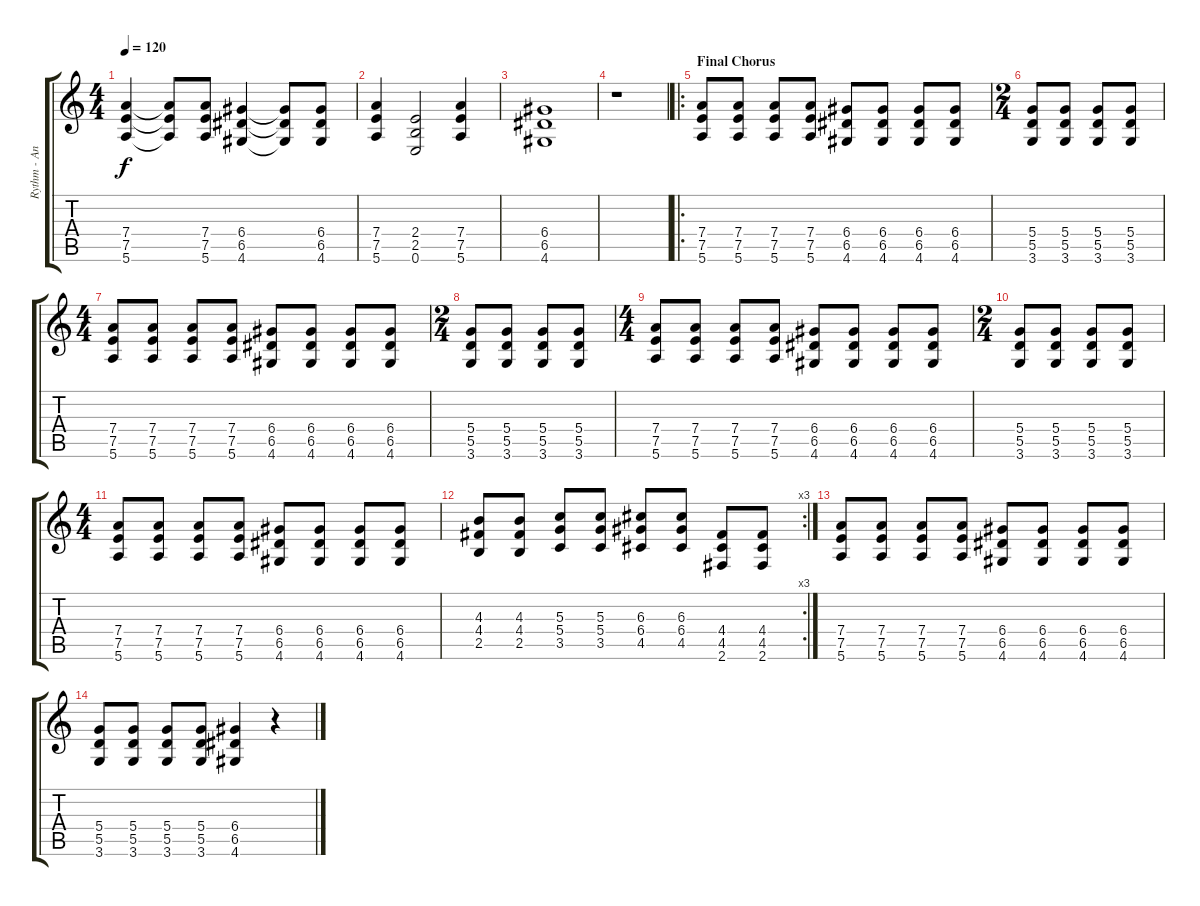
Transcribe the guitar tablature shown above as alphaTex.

\track ("Rythm - Andy" "Rythm - An") {instrument overdrivenguitar}
\staff {score tabs}
\tuning (E4 B3 G3 D3 A2 E2) {hide}
\ts (4 4)
\tempo 120
\clef g2
\ks c
(7.4 7.5 5.6).4{dy f} (7.4{t} 7.5{t} 5.6{t}).8 (7.4 7.5 5.6).8 (6.4 6.5 4.6).4 (6.4{t} 6.5{t} 4.6{t}).8 (6.4 6.5 4.6).8 |
(7.4 7.5 5.6).4 (2.4 2.5 0.6).2 (7.4 7.5 5.6).4 |
(6.4 6.5 4.6).1 |
r.1 |
\ro
\section ("" "Final Chorus")
(7.4 7.5 5.6).8 (7.4 7.5 5.6).8 (7.4 7.5 5.6).8 (7.4 7.5 5.6).8 (6.4 6.5 4.6).8 (6.4 6.5 4.6).8 (6.4 6.5 4.6).8 (6.4 6.5 4.6).8 |
\ts (2 4)
(5.4 5.5 3.6).8 (5.4 5.5 3.6).8 (5.4 5.5 3.6).8 (5.4 5.5 3.6).8 |
\ts (4 4)
(7.4 7.5 5.6).8 (7.4 7.5 5.6).8 (7.4 7.5 5.6).8 (7.4 7.5 5.6).8 (6.4 6.5 4.6).8 (6.4 6.5 4.6).8 (6.4 6.5 4.6).8 (6.4 6.5 4.6).8 |
\ts (2 4)
(5.4 5.5 3.6).8 (5.4 5.5 3.6).8 (5.4 5.5 3.6).8 (5.4 5.5 3.6).8 |
\ts (4 4)
(7.4 7.5 5.6).8 (7.4 7.5 5.6).8 (7.4 7.5 5.6).8 (7.4 7.5 5.6).8 (6.4 6.5 4.6).8 (6.4 6.5 4.6).8 (6.4 6.5 4.6).8 (6.4 6.5 4.6).8 |
\ts (2 4)
(5.4 5.5 3.6).8 (5.4 5.5 3.6).8 (5.4 5.5 3.6).8 (5.4 5.5 3.6).8 |
\ts (4 4)
(7.4 7.5 5.6).8 (7.4 7.5 5.6).8 (7.4 7.5 5.6).8 (7.4 7.5 5.6).8 (6.4 6.5 4.6).8 (6.4 6.5 4.6).8 (6.4 6.5 4.6).8 (6.4 6.5 4.6).8 |
\rc 3
(4.3 4.4 2.5).8 (4.3 4.4 2.5).8 (5.3 5.4 3.5).8 (5.3 5.4 3.5).8 (6.3 6.4 4.5).8 (6.3 6.4 4.5).8 (4.4 4.5 2.6).8 (4.4 4.5 2.6).8 |
(7.4 7.5 5.6).8 (7.4 7.5 5.6).8 (7.4 7.5 5.6).8 (7.4 7.5 5.6).8 (6.4 6.5 4.6).8 (6.4 6.5 4.6).8 (6.4 6.5 4.6).8 (6.4 6.5 4.6).8 |
(5.4 5.5 3.6).8 (5.4 5.5 3.6).8 (5.4 5.5 3.6).8 (5.4 5.5 3.6).8 (6.4 6.5 4.6).4 r.4
